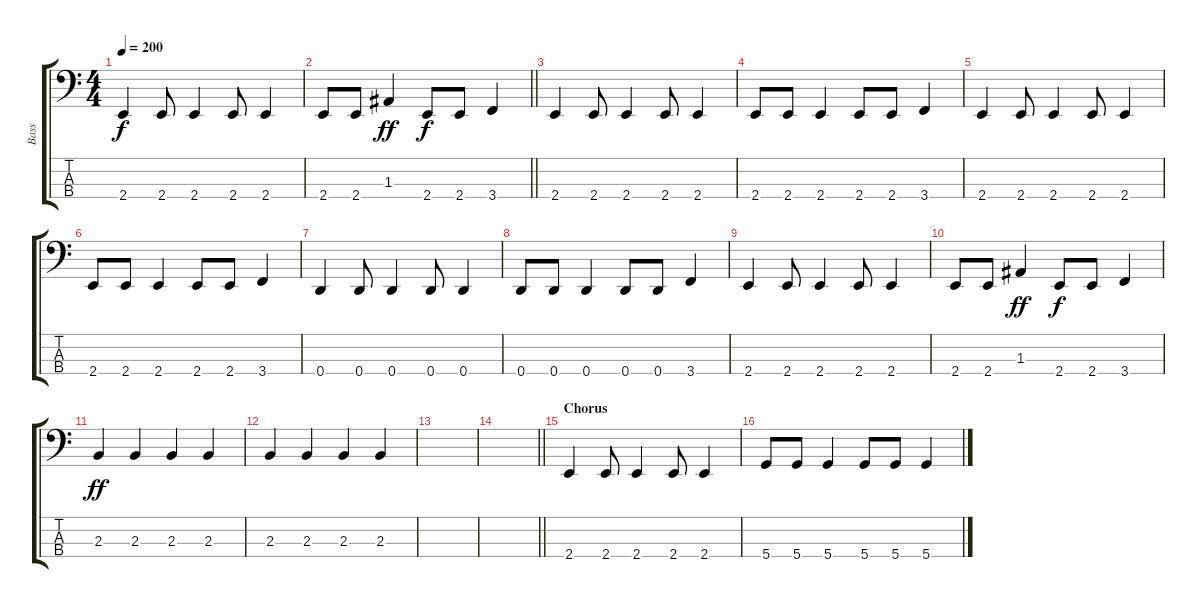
\track ("Bass" "Bass") {instrument electricbassfinger}
\staff {score tabs}
\tuning (G2 D2 A1 D1) {hide}
\ts (4 4)
\tempo 200
\clef f4
\ks c
2.4.4{dy f} 2.4.8 2.4.4 2.4.8 2.4.4 |
\barLineRight lightlight
2.4.8 2.4.8 1.3.4{dy ff} 2.4.8{dy f} 2.4.8 3.4.4 |
2.4.4 2.4.8 2.4.4 2.4.8 2.4.4 |
2.4.8 2.4.8 2.4.4 2.4.8 2.4.8 3.4.4 |
2.4.4 2.4.8 2.4.4 2.4.8 2.4.4 |
2.4.8 2.4.8 2.4.4 2.4.8 2.4.8 3.4.4 |
0.4.4 0.4.8 0.4.4 0.4.8 0.4.4 |
0.4.8 0.4.8 0.4.4 0.4.8 0.4.8 3.4.4 |
2.4.4 2.4.8 2.4.4 2.4.8 2.4.4 |
2.4.8 2.4.8 1.3.4{dy ff} 2.4.8{dy f} 2.4.8 3.4.4 |
2.3.4{dy ff} 2.3.4 2.3.4 2.3.4 |
2.3.4 2.3.4 2.3.4 2.3.4 |
|
\barLineRight lightlight
|
\section ("" "Chorus")
2.4.4 2.4.8 2.4.4 2.4.8 2.4.4 |
5.4.8 5.4.8 5.4.4 5.4.8 5.4.8 5.4.4
